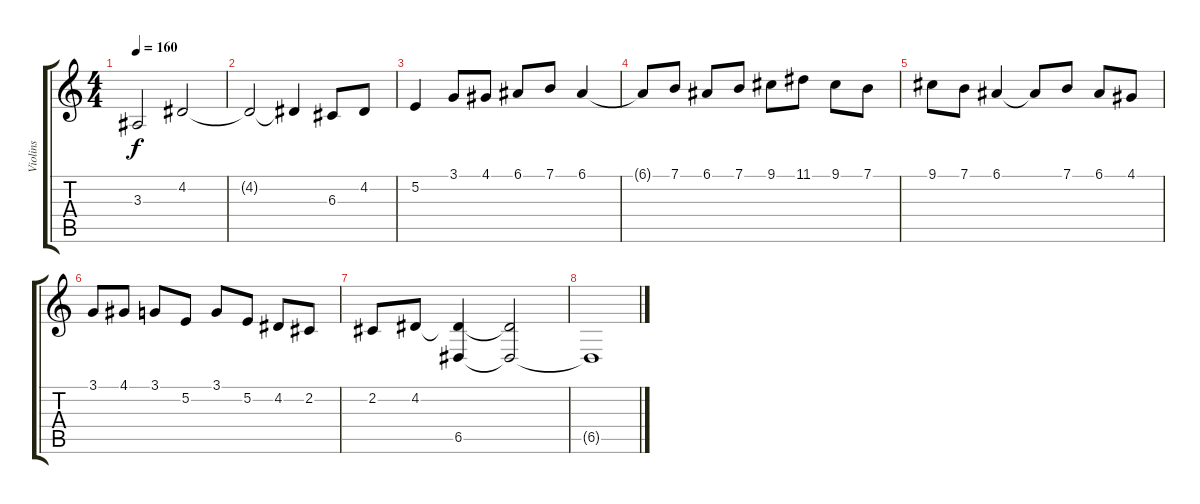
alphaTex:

\track ("Violins" "Violins") {instrument stringensemble1}
\staff {score tabs}
\tuning (E4 B3 G3 D3 A2 E2) {hide}
\ts (4 4)
\tempo 160
\clef g2
\ks c
3.3.2{dy f} 4.2.2 |
4.2{t}.2 4.2{t}.4 6.3.8 4.2.8 |
5.2.4 3.1.8 4.1.8 6.1.8 7.1.8 6.1.4 |
6.1{t}.8 7.1.8 6.1.8 7.1.8 9.1.8 11.1.8 9.1.8 7.1.8 |
9.1.8 7.1.8 6.1.4 6.1{t}.8 7.1.8 6.1.8 4.1.8 |
3.1.8 4.1.8 3.1.8 5.2.8 3.1.8 5.2.8 4.2.8 2.2.8 |
2.2.8 4.2.8 (4.2{t} 6.5).4 (4.2{t} 6.5{t}).2 |
6.5{t}.1
